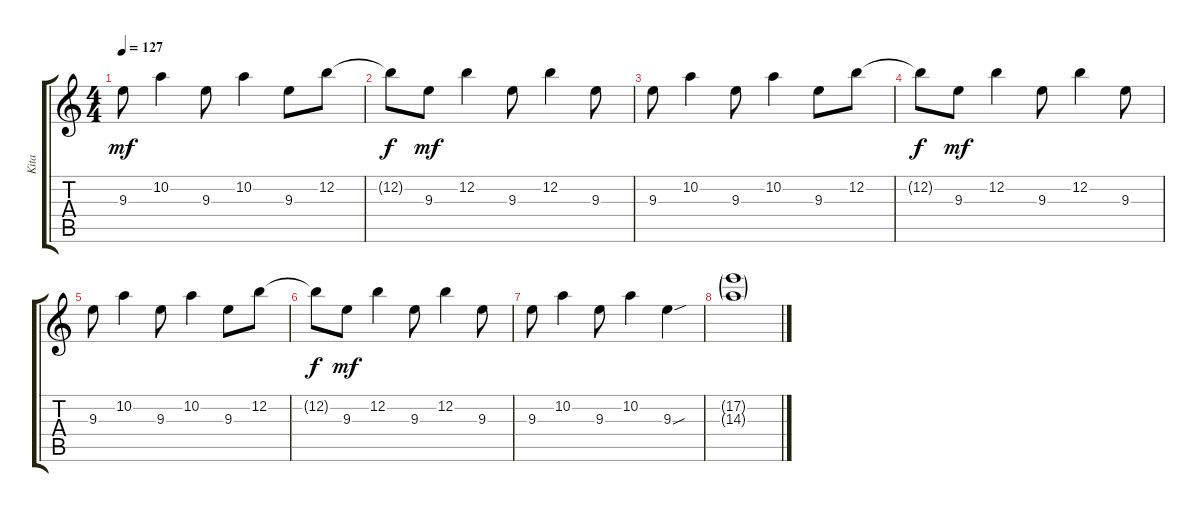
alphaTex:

\track ("Kita" "Kita") {instrument electricguitarjazz}
\staff {score tabs}
\tuning (E4 B3 G3 D3 A2 E2) {hide}
\ts (4 4)
\tempo 127
\clef g2
\ks c
9.3.8{dy mf} 10.2.4 9.3.8 10.2.4 9.3.8 12.2.8 |
12.2{t}.8{dy f} 9.3.8{dy mf} 12.2.4 9.3.8 12.2.4 9.3.8 |
9.3.8 10.2.4 9.3.8 10.2.4 9.3.8 12.2.8 |
12.2{t}.8{dy f} 9.3.8{dy mf} 12.2.4 9.3.8 12.2.4 9.3.8 |
9.3.8 10.2.4 9.3.8 10.2.4 9.3.8 12.2.8 |
12.2{t}.8{dy f} 9.3.8{dy mf} 12.2.4 9.3.8 12.2.4 9.3.8 |
9.3.8 10.2.4 9.3.8 10.2.4 9.3{sou}.4 |
(17.2{g} 14.3{g}).1
